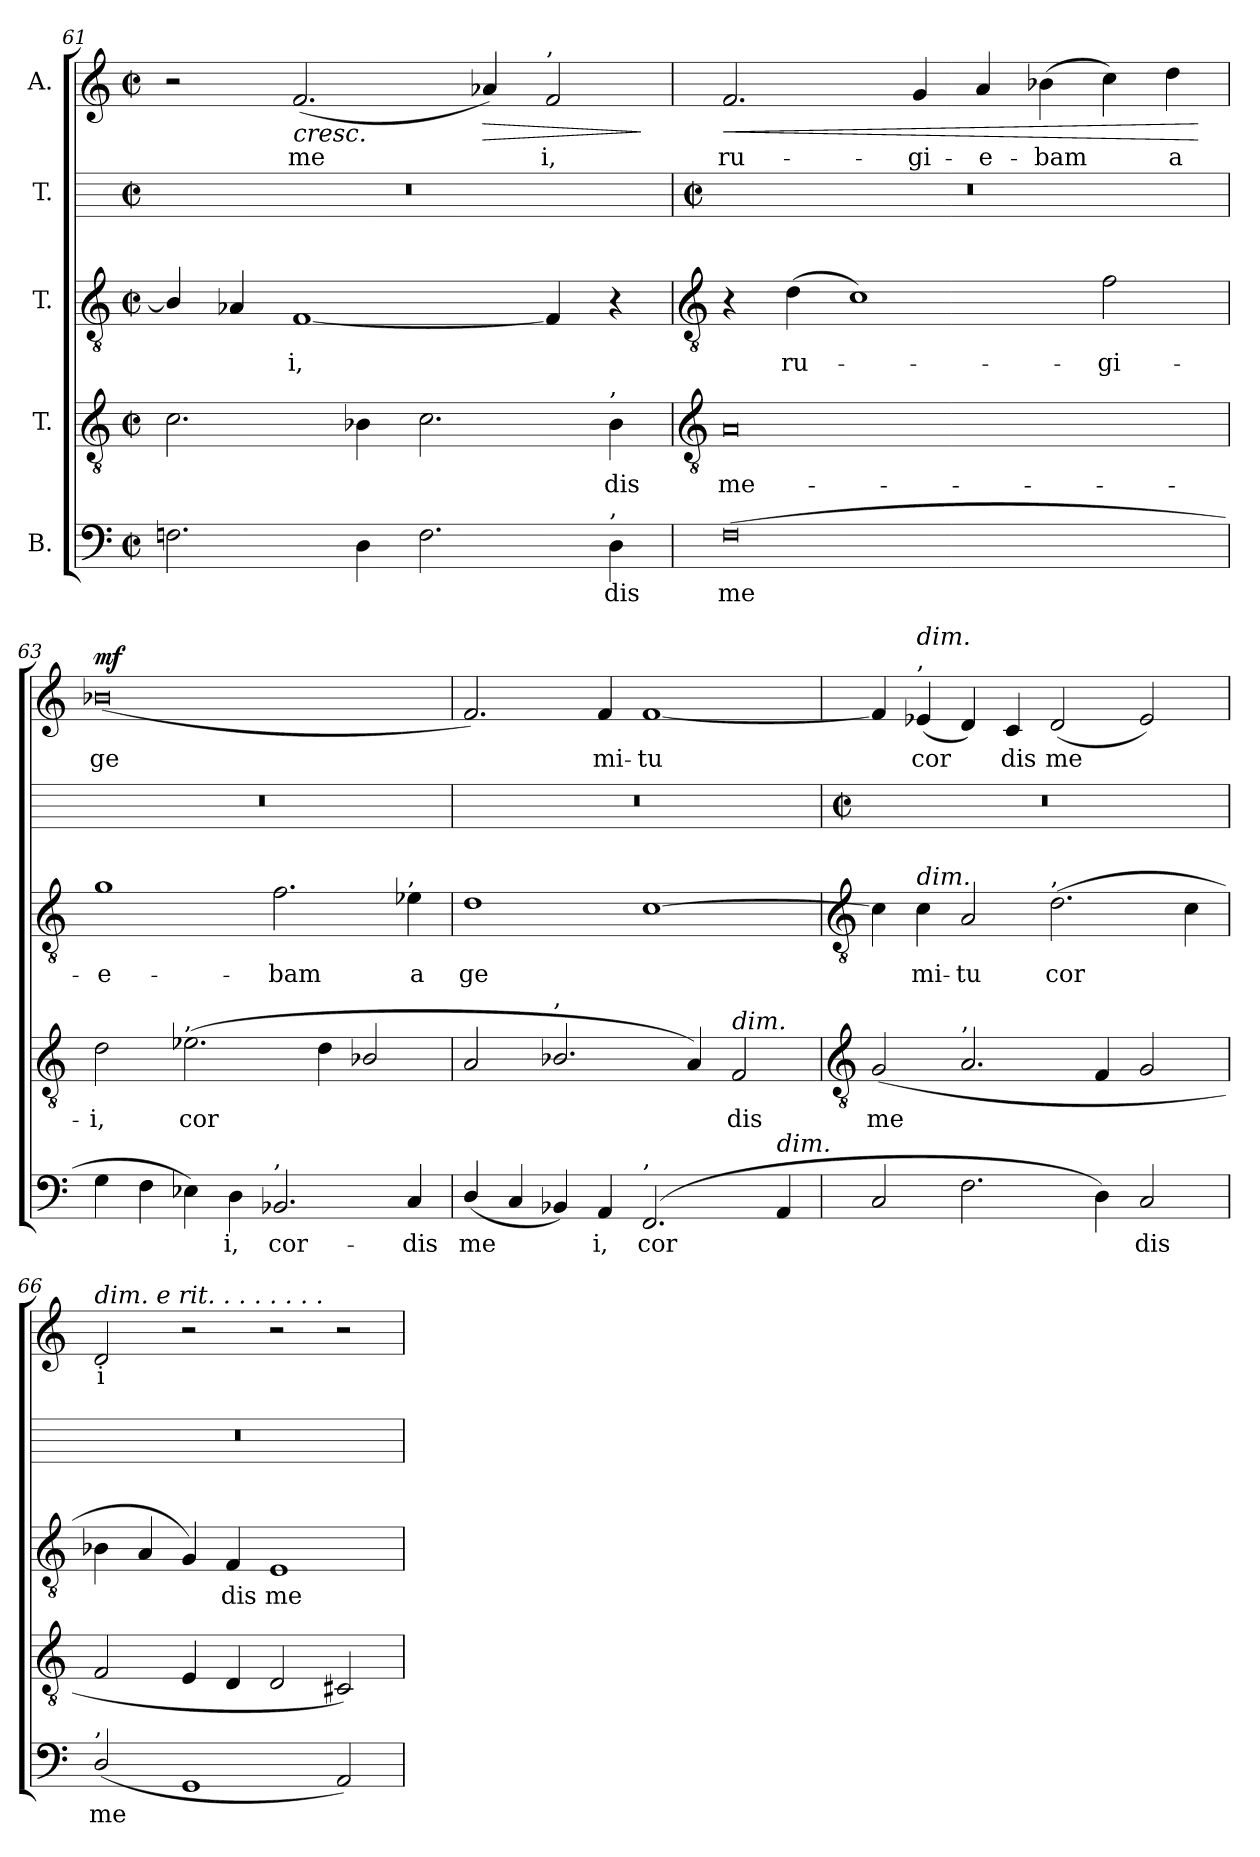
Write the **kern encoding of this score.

**kern	**text	**kern	**text	**kern	**text	**kern	**kern	**text	**dynam
*part5	*part5	*part4	*part4	*part3	*part3	*part2	*part1	*part1	*part1
*staff5	*staff5	*staff4	*staff4	*staff3	*staff3	*staff2	*staff1	*staff1	*staff1
*I"B.	*	*I"T.	*	*I"T.	*	*I"T.	*I"A.	*	*
*clefF4	*	*clefGv2	*	*clefGv2	*	*	*clefG2	*	*
*k[]	*	*k[]	*	*k[]	*	*	*k[]	*	*
*C:	*	*C:	*	*C:	*	*	*C:	*	*
*M4/2	*	*M4/2	*	*M4/2	*	*M4/2	*M4/2	*	*
*met(c|)	*	*met(c|)	*	*met(c|)	*	*met(c|)	*met(c|)	*	*
=61	=61	=61	=61	=61	=61	=61	=61	=61	=61
2.Fn	.	2.c	.	4B-/]	.	0r	2r	.	.
.	.	.	.	4A-X	.	.	.	.	.
!	!	!	!	!	!LO:LY:b	!	!	!LO:LY:b	!LO:HP:b
.	.	.	.	[1F	i,	.	(<2.f	me	<
4D	.	4B-X	.	.	.	.	.	.	.
2.F	.	2.c	.	.	.	.	.	.	.
!	!	!	!	!	!	!	!	!	!LO:HP:b
.	.	.	.	.	.	.	4a-X)	.	>
!	!	!	!	!	!	!	!LO:TX:a:t=,	!	!
!	!	!	!	!	!	!	!	!LO:LY:b	!
.	.	.	.	4F]	.	.	2f	i,	[
!	!	!LO:TX:a:t=,	!	!	!	!	!	!	!
!LO:TX:a:t=,	!	!	!	!	!	!	!	!	!
!	!LO:LY:b	!	!LO:LY:b	!	!	!	!	!	!
4D	dis	4B-	dis	4r	.	.	.	.	.
.	.	.	.	.	.	.	.	.	]
!!LO:LB:g=z
=62	=62	=62	=62	=62	=62	=62	=62	=62	=62
*	*	*clefGv2	*	*clefGv2	*	*	*	*	*
*	*	*	*	*	*	*M4/2	*	*	*
*	*	*	*	*	*	*met(c|)	*	*	*
!	!LO:LY:b	!	!LO:LY:b	!	!	!	!	!LO:LY:b	!LO:HP:b
(>0F	me	0A	me-	4r	.	0r	2.f	ru-	<
!	!	!	!	!	!LO:LY:b	!	!	!	!
.	.	.	.	(>4d	ru-	.	.	.	.
.	.	.	.	1c)	.	.	.	.	.
!	!	!	!	!	!	!	!	!LO:LY:b	!
.	.	.	.	.	.	.	4g	-gi-	.
!	!	!	!	!	!	!	!	!LO:LY:b	!
.	.	.	.	.	.	.	4a	-e-	.
!	!	!	!	!	!	!	!	!LO:LY:b	!
.	.	.	.	.	.	.	(>4b-X	-bam	.
!	!	!	!	!	!LO:LY:b	!	!	!	!
.	.	.	.	2f	-gi-	.	4cc)	.	.
!	!	!	!	!	!	!	!	!LO:LY:b	!
.	.	.	.	.	.	.	4dd	a	.
.	.	.	.	.	.	.	.	.	[
=63	=63	=63	=63	=63	=63	=63	=63	=63	=63
!	!	!	!LO:LY:b	!	!LO:LY:b	!	!	!LO:LY:b	!LO:DY:a
4G	.	2d	-i,	1g	-e-	0r	(<0b-X/	ge	mf
4F	.	.	.	.	.	.	.	.	.
!	!	!LO:TX:a:t=,	!	!	!	!	!	!	!
!	!	!	!LO:LY:b	!	!	!	!	!	!
4E-X)	.	(<2.e-X	cor	.	.	.	.	.	.
!	!LO:LY:b	!	!	!	!	!	!	!	!
4D	i,	.	.	.	.	.	.	.	.
!LO:TX:a:t=,	!	!	!	!	!	!	!	!	!
!	!LO:LY:b	!	!	!	!LO:LY:b	!	!	!	!
2.BB-X	cor-	.	.	2.f	-bam	.	.	.	.
.	.	4d	.	.	.	.	.	.	.
.	.	2B-X/	.	.	.	.	.	.	.
!	!	!	!	!LO:TX:a:t=,	!	!	!	!	!
!	!LO:LY:b	!	!	!	!LO:LY:b	!	!	!	!
4C	-dis	.	.	4e-X	a	.	.	.	.
=64	=64	=64	=64	=64	=64	=64	=64	=64	=64
!	!LO:LY:b	!	!	!	!LO:LY:b	!	!	!	!
(<4D/	me	2A/	.	1d	ge	0r	2.f)	.	.
4C	.	.	.	.	.	.	.	.	.
!	!	!LO:TX:a:t=,	!	!	!	!	!	!	!
4BB-X)	.	2.B-X/	.	.	.	.	.	.	.
!	!LO:LY:b	!	!	!	!	!	!	!LO:LY:b	!
4AA	i,	.	.	.	.	.	4f	mi-	.
!LO:TX:a:t=,	!	!	!	!	!	!	!	!	!
!	!LO:LY:b	!	!	!	!	!	!	!LO:LY:b	!
(>2.FF	cor	.	.	[1c	.	.	[1f	-tu	.
.	.	4A)	.	.	.	.	.	.	.
!	!	!LO:TX:a:i:t=dim.	!	!	!	!	!	!	!
!	!	!	!LO:LY:b	!	!	!	!	!	!
.	.	2F	dis	.	.	.	.	.	.
!LO:TX:a:i:t=dim.	!	!	!	!	!	!	!	!	!
4AA	.	.	.	.	.	.	.	.	.
!!LO:LB:g=z
=65	=65	=65	=65	=65	=65	=65	=65	=65	=65
*	*	*clefGv2	*	*clefGv2	*	*	*	*	*
*	*	*	*	*	*	*M4/2	*	*	*
*	*	*	*	*	*	*met(c|)	*	*	*
!	!	!	!LO:LY:b	!	!	!	!	!	!
2C	.	(<2G	me	4c]	.	0r	4f]	.	.
!	!	!	!	!	!	!	!LO:TX:a:t=,	!	!
!	!	!	!	!	!	!	!LO:TX:a:i:t=dim.	!	!
!	!	!	!	!LO:TX:a:i:t=dim.	!	!	!	!	!
!	!	!	!	!	!LO:LY:b	!	!	!LO:LY:b	!
.	.	.	.	4c	mi-	.	(<4e-X	cor	.
!	!	!LO:TX:a:t=,	!	!	!	!	!	!	!
!	!	!	!	!	!LO:LY:b	!	!	!	!
2.F	.	2.A	.	2A	-tu	.	4d)	.	.
!	!	!	!	!	!	!	!	!LO:LY:b	!
.	.	.	.	.	.	.	4c	dis	.
!	!	!	!	!LO:TX:a:t=,	!	!	!	!	!
!	!	!	!	!	!LO:LY:b	!	!	!LO:LY:b	!
.	.	.	.	(<2.d	cor	.	(<2d	me	.
4D)	.	4F	.	.	.	.	.	.	.
!	!LO:LY:b	!	!	!	!	!	!	!	!
2C	dis	2G	.	.	.	.	2e-)	.	.
.	.	.	.	4c	.	.	.	.	.
=66	=66	=66	=66	=66	=66	=66	=66	=66	=66
!	!	!	!	!	!	!	!LO:TX:a:i:t=dim. e rit. .   .   .   .   .   .   .	!	!
!LO:TX:a:t=,	!	!	!	!	!	!	!	!	!
!	!LO:LY:b	!	!	!	!	!	!	!LO:LY:b	!
(<2D/	me	2F	.	4B-X	.	0r	2d	i	.
.	.	.	.	4A	.	.	.	.	.
1GG	.	4E	.	4G)	.	.	2r	.	.
!	!	!	!	!	!LO:LY:b	!	!	!	!
.	.	4D	.	4F	dis	.	.	.	.
!	!	!	!	!	!LO:LY:b	!	!	!	!
.	.	2D	.	1E	me-	.	2r	.	.
2AA)	.	2C#X)	.	.	.	.	2r	.	.
=	=	=	=	=	=	=	=	=	=
*-	*-	*-	*-	*-	*-	*-	*-	*-	*-
